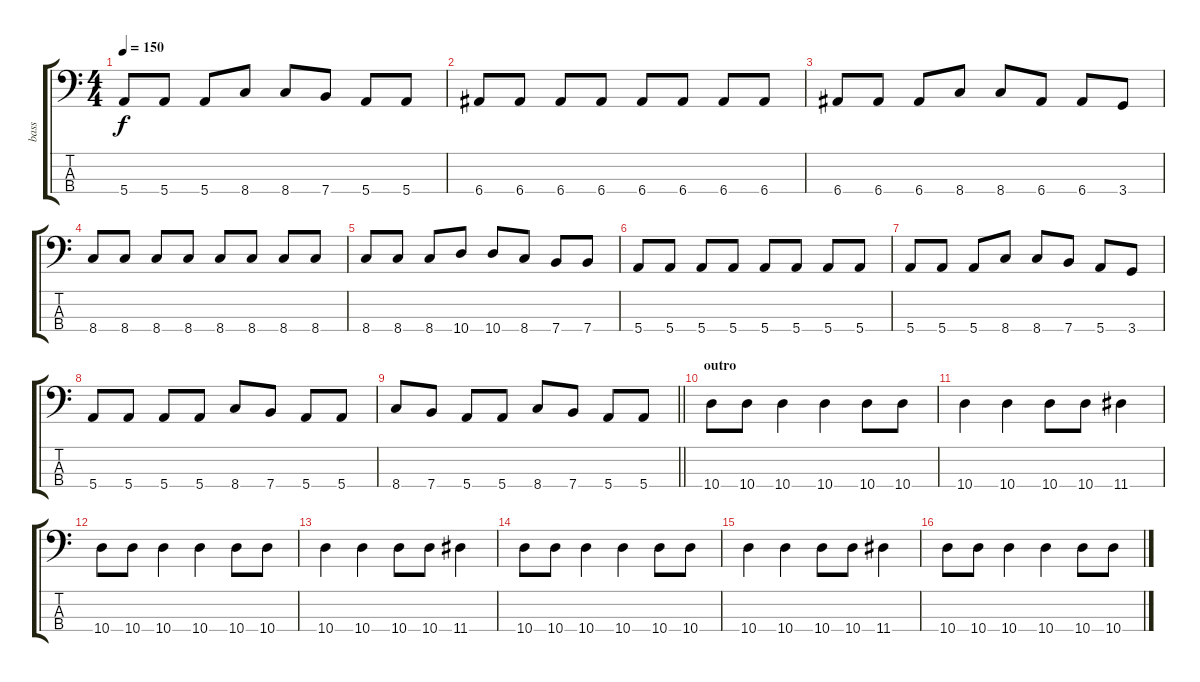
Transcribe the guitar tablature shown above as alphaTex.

\track ("bass" "bass") {instrument electricbasspick}
\staff {score tabs}
\tuning (G2 D2 A1 E1) {hide}
\ts (4 4)
\tempo 150
\clef f4
\ks c
5.4.8{dy f} 5.4.8 5.4.8 8.4.8 8.4.8 7.4.8 5.4.8 5.4.8 |
6.4.8 6.4.8 6.4.8 6.4.8 6.4.8 6.4.8 6.4.8 6.4.8 |
6.4.8 6.4.8 6.4.8 8.4.8 8.4.8 6.4.8 6.4.8 3.4.8 |
8.4.8 8.4.8 8.4.8 8.4.8 8.4.8 8.4.8 8.4.8 8.4.8 |
8.4.8 8.4.8 8.4.8 10.4.8 10.4.8 8.4.8 7.4.8 7.4.8 |
5.4.8 5.4.8 5.4.8 5.4.8 5.4.8 5.4.8 5.4.8 5.4.8 |
5.4.8 5.4.8 5.4.8 8.4.8 8.4.8 7.4.8 5.4.8 3.4.8 |
5.4.8 5.4.8 5.4.8 5.4.8 8.4.8 7.4.8 5.4.8 5.4.8 |
\barLineRight lightlight
8.4.8 7.4.8 5.4.8 5.4.8 8.4.8 7.4.8 5.4.8 5.4.8 |
\section ("" "outro")
10.4.8 10.4.8 10.4.4 10.4.4 10.4.8 10.4.8 |
10.4.4 10.4.4 10.4.8 10.4.8 11.4.4 |
10.4.8 10.4.8 10.4.4 10.4.4 10.4.8 10.4.8 |
10.4.4 10.4.4 10.4.8 10.4.8 11.4.4 |
10.4.8 10.4.8 10.4.4 10.4.4 10.4.8 10.4.8 |
10.4.4 10.4.4 10.4.8 10.4.8 11.4.4 |
10.4.8 10.4.8 10.4.4 10.4.4 10.4.8 10.4.8
